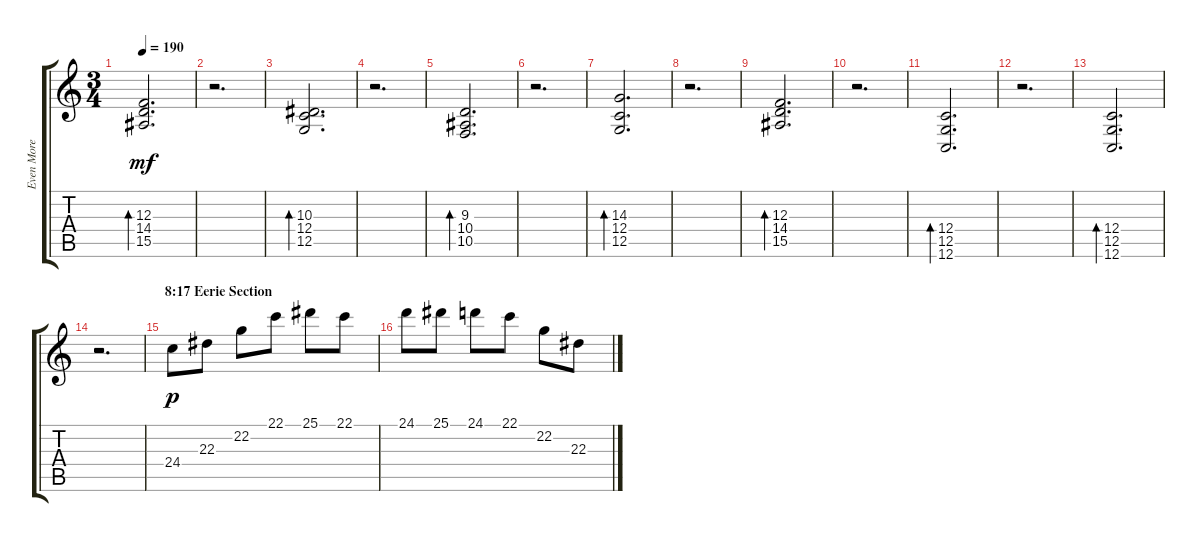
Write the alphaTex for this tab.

\track ("Even More Keys" "Even More ") {instrument orchestralharp}
\staff {score tabs}
\tuning (D4 A3 F3 C3 G2 C2) {hide}
\ts (3 4)
\tempo 190
\clef g2
\ks c
(12.3 14.4 15.5).2{d bd 480 dy mf} |
r.2{d} |
(10.3 12.4 12.5).2{d bd 480} |
r.2{d} |
(9.3 10.4 10.5).2{d bd 480} |
r.2{d} |
(14.3 12.4 12.5).2{d bd 480} |
r.2{d} |
(12.3 14.4 15.5).2{d bd 480} |
r.2{d} |
(12.4 12.5 12.6).2{d bd 480} |
r.2{d} |
(12.4 12.5 12.6).2{d bd 480} |
r.2{d} |
\section ("" "8:17 Eerie Section")
24.4.8{dy p} 22.3.8 22.2.8 22.1.8 25.1.8 22.1.8 |
24.1.8 25.1.8 24.1.8 22.1.8 22.2.8 22.3.8
